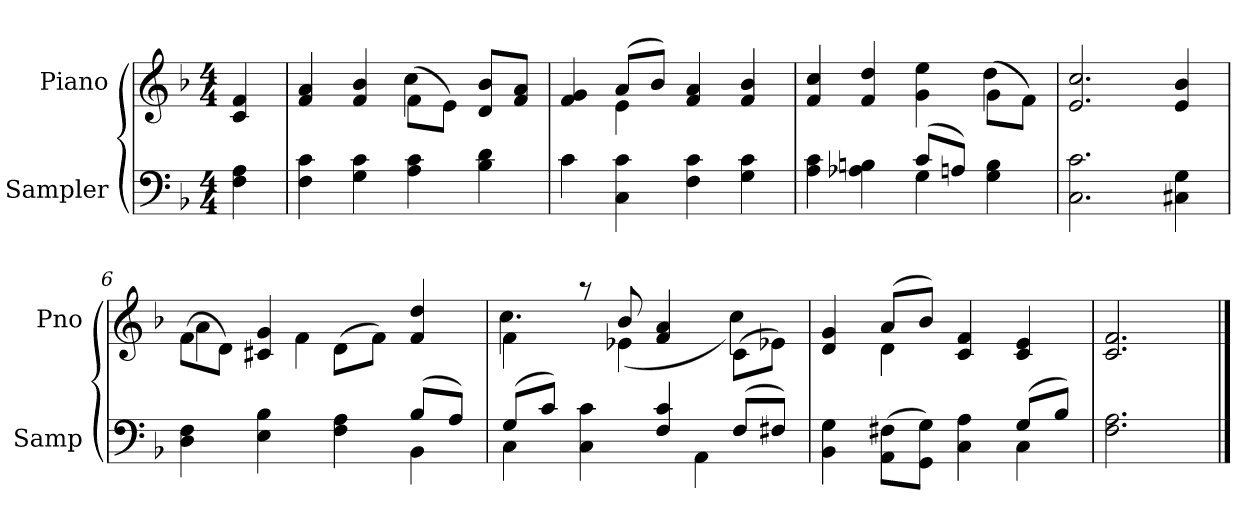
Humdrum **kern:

**kern	**kern
*part2	*part1
*staff2	*staff1
*I"Sampler	*I"Piano
*I'Samp	*I'Pno
*clefF4	*clefG2
*k[b-]	*k[b-]
*F:	*F:
*M4/4	*M4/4
=1	=1
4F 4A	4c 4f
=2	=2
*	*^
4F 4c	4f 4a	2ryy
4G 4c	4f 4b-	.
4A 4c	(8f\L	4cc
.	8e\J)	.
4B- 4d	8d/ 8b-/L	4ryy
.	8f/ 8a/J	.
=3	=3	=3
*^	*	*
4c\	4c	4f 4g	4ryy
4C 4c	2.ryy	(8a/L	4e
.	.	8b-/J)	.
4F 4c	.	4f 4a	2ryy
4G 4c	.	4f 4b-	.
=4	=4	=4	=4
4A 4c	2ryy	4f 4cc	2.ryy
4A-X 4Bn	.	4f 4dd	.
(8c/L	4G	4g 4ee	.
8An/J)	.	.	.
4G 4B	4ryy	(8g\L	4dd
.	.	8f\J)	.
*v	*v	*	*
*	*v	*v
=5	=5
2.C 2.c	2.e 2.cc
4C#X 4G	4e 4b-
=6	=6
*^	*^
4D 4F	2.ryy	(8f\L	4a
.	.	8d\J)	.
4E 4B-	.	4c#X 4g	8ryy
.	.	.	4f
4F 4A	.	(8d\L	.
.	.	8f\J)	4.ryy
(8B-/L	4BB-	4f 4dd	.
8A/J)	.	.	.
=7	=7	=7	=7
(8G/L	4C	4f\	4.cc
8c/J)	.	.	.
4C 4c	4.ryy	8r	.
.	.	8b-/	(4e-
4F 4c	.	4f 4a	.
.	4AA	.	8ryy
(8F/L	.	(8c\L	4cc)
8F#X/J)	8ryy	8e-X\J)	.
=8	=8	=8	=8
4BB- 4G	2.ryy	4d 4g	4ryy
(8AA\ 8F#X\L	.	(8a/L	4d
8GG\ 8G\J)	.	8b-/J)	.
4C 4A	.	4c 4f	2ryy
(8G/L	4C	4c 4e	.
8B-/J)	.	.	.
*v	*v	*	*
*	*v	*v
=9	=9
2.F 2.A	2.c 2.f
==	==
*-	*-
